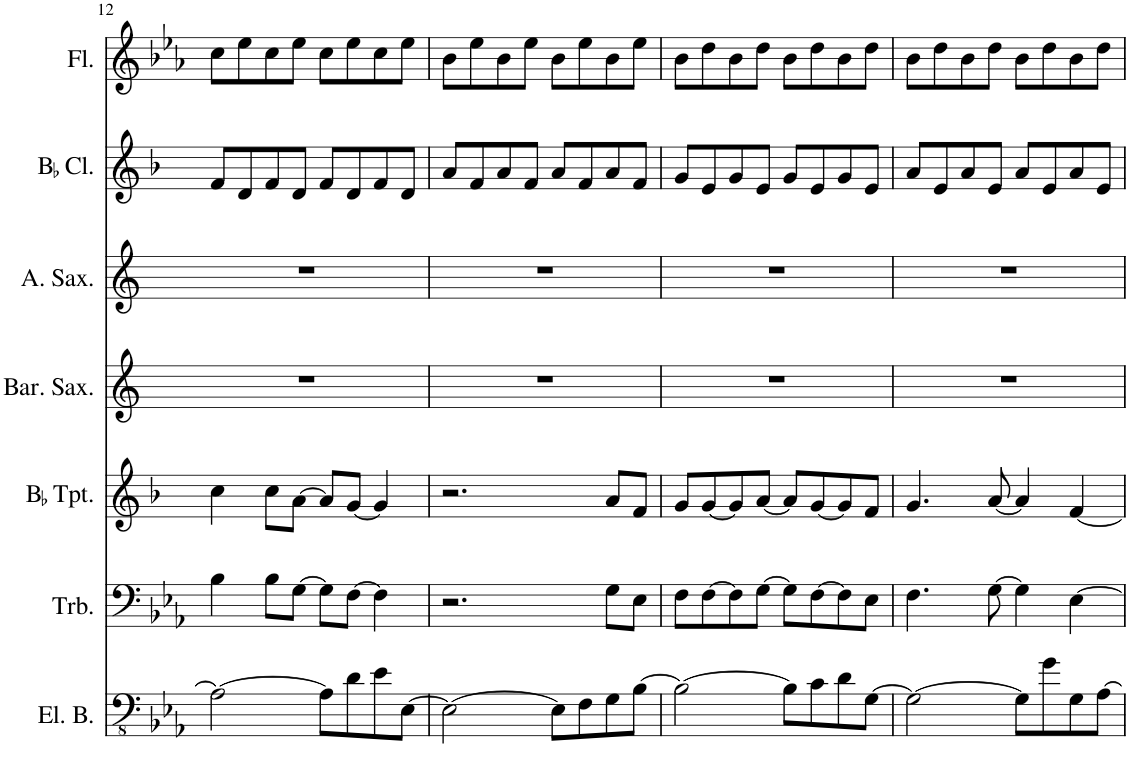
**kern	**kern	**kern	**kern	**kern	**kern	**kern
*part7	*part6	*part5	*part4	*part3	*part2	*part1
*staff7	*staff6	*staff5	*staff4	*staff3	*staff2	*staff1
*I"Electric Bass	*I"Trombone	*I"BaccidentalFlat Trumpet	*I"Baritone Saxophone	*I"Alto Saxophone	*I"BaccidentalFlat Clarinet	*I"Flute
*I'El. B.	*I'Trb.	*I'BaccidentalFlat Tpt.	*I'Bar. Sax.	*I'A. Sax.	*I'BaccidentalFlat Cl.	*I'Fl.
!!LO:PB:g=z
*clefFv4	*clefF4	*clefG2	*clefG2	*clefG2	*clefG2	*clefG2
*	*	*Trd1c2	*Trd12c21	*Trd5c9	*Trd1c2	*
*k[b-e-a-]	*k[b-e-a-]	*k[b-]	*k[]	*k[]	*k[b-]	*k[b-e-a-]
*M4/4	*M4/4	*M4/4	*M4/4	*M4/4	*M4/4	*M4/4
=12	=12	=12	=12	=12	=12	=12
2AA-\_	4B-\	4cc\	1r	1r	8f/L	8cc\L
.	.	.	.	.	8d/	8ee-\
.	8B-\L	8cc\L	.	.	8f/	8cc\
.	[8G\J	[8a\J	.	.	8d/J	8ee-\J
8AA-\L]	8G\L]	8a/L]	.	.	8f/L	8cc\L
8D\	[8F\J	[8g/J	.	.	8d/	8ee-\
8E-\	4F\]	4g/]	.	.	8f/	8cc\
[8EE-\J	.	.	.	.	8d/J	8ee-\J
=13	=13	=13	=13	=13	=13	=13
2EE-\_	2.r	2.r	1r	1r	8a/L	8b-\L
.	.	.	.	.	8f/	8ee-\
.	.	.	.	.	8a/	8b-\
.	.	.	.	.	8f/J	8ee-\J
8EE-\L]	.	.	.	.	8a/L	8b-\L
8FF\	.	.	.	.	8f/	8ee-\
8GG\	8G\L	8a/L	.	.	8a/	8b-\
[8BB-\J	8E-\J	8f/J	.	.	8f/J	8ee-\J
=14	=14	=14	=14	=14	=14	=14
2BB-\_	8F\L	8g/L	1r	1r	8g/L	8b-\L
.	[8F\	[8g/	.	.	8e/	8dd\
.	8F\]	8g/]	.	.	8g/	8b-\
.	[8G\J	[8a/J	.	.	8e/J	8dd\J
8BB-\L]	8G\L]	8a/L]	.	.	8g/L	8b-\L
8C\	[8F\	[8g/	.	.	8e/	8dd\
8D\	8F\]	8g/]	.	.	8g/	8b-\
[8GG\J	8E-\J	8f/J	.	.	8e/J	8dd\J
=15	=15	=15	=15	=15	=15	=15
2GG\_	4.F\	4.g/	1r	1r	8a/L	8b-\L
.	.	.	.	.	8e/	8dd\
.	.	.	.	.	8a/	8b-\
.	[8G\	[8a/	.	.	8e/J	8dd\J
8GG\L]	4G\]	4a/]	.	.	8a/L	8b-\L
8G\	.	.	.	.	8e/	8dd\
8GG\	[4E-\	[4f/	.	.	8a/	8b-\
[8AA-\J	.	.	.	.	8e/J	8dd\J
=	=	=	=	=	=	=
*-	*-	*-	*-	*-	*-	*-
